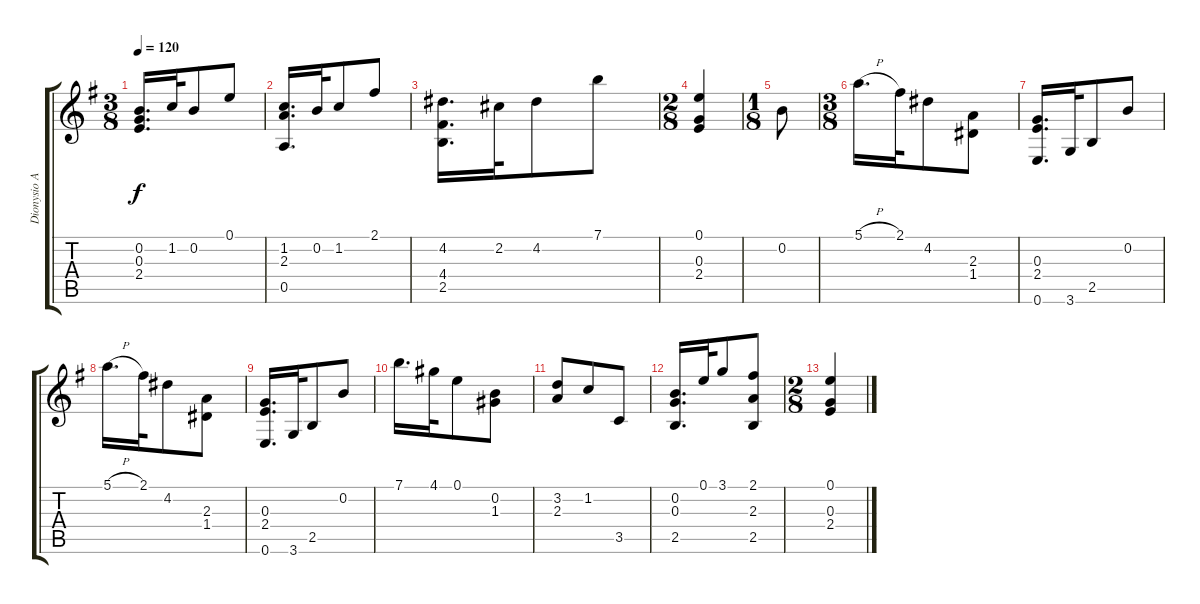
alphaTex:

\track ("Dionysio Aguado" "Dionysio A") {instrument acousticguitarnylon}
\staff {score tabs}
\tuning (E4 B3 G3 D3 A2 E2) {hide}
\ts (3 8)
\tempo 120
\clef g2
\ks eminor
(0.2 0.3 2.4).16{d dy f} 1.2.32 0.2.8 0.1.8 |
(1.2 2.3 0.5).16{d} 0.2.32 1.2.8 2.1.8 |
(4.2 4.4 2.5).16{d} 2.2.32 4.2.8 7.1.8 |
\ts (2 8)
(0.1 0.3 2.4).4 |
\ts (1 8)
0.2.8 |
\ts (3 8)
5.1{h}.16{d} 2.1.32 4.2.8 (2.3 1.4).8 |
(0.3 2.4 0.6).16{d} 3.6.32 2.5.8 0.2.8 |
5.1{h}.16{d} 2.1.32 4.2.8 (2.3 1.4).8 |
(0.3 2.4 0.6).16{d} 3.6.32 2.5.8 0.2.8 |
7.1.16{d} 4.1.32 0.1.8 (0.2 1.3).8 |
(3.2 2.3).8 1.2.8 3.5.8 |
(0.2 0.3 2.5).16{d} 0.1.32 3.1.8 (2.1 2.3 2.5).8 |
\ts (2 8)
(0.1 0.3 2.4).4
